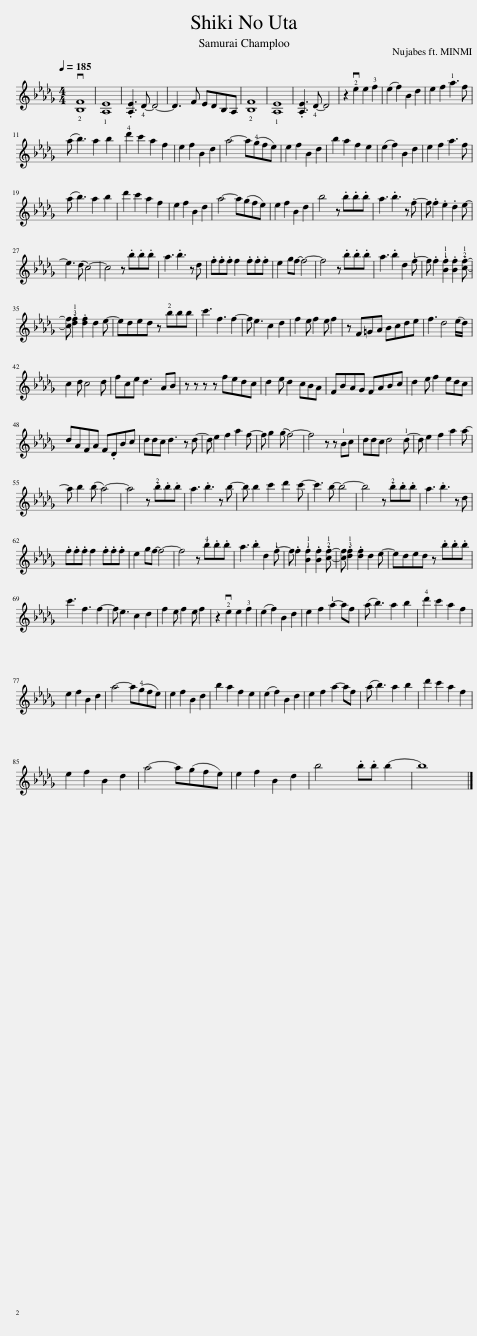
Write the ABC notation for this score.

X:1
L:1/8
Q:1/4=185
M:4/4
I:linebreak $
K:Db
V:1 treble
V:1
 v!2![B,F]8 | !1![A,E]8 | .[A,E]3 !4!D- D4- | D3 F EDB,A, | !2![B,F]8 | %5
 !1![A,E]8 | .[A,E]3 !4!D- D4 | z2 v!2!e2 e2 !3!f2 | (e2 f2) B2 d2 | e2 f2 !1!a3 f |$ %10
 (a b3) a2 b2 | !4!d'2 c'2 a2 f2 | e2 f2 B2 d2 | a4- a(!4!gfe) | e2 f2 B2 d2 | %15
 b2 a2 f2 e2 | (e2 f2) B2 d2 | e2 f2 a3 f |$ (a b3) a2 b2 | d'2 c'2 a2 f2 | %20
 e2 f2 B2 d2 | a4- a(gfe) | e2 f2 B2 d2 | b4 z .b.b.b | a3 .b3 z .f- | %25
 f .f2 .e2 .d2 e- |$ e3 (d c4-) | c4 z .b.b.b | a3 .b3 z d | .f.f.f f2 .f.f.f | %30
 e2 gf- f4- | f4 z .b.b.b | a3 .b2 d2 .!1!f- | f .f2 .!1![Bf]2 .[Bf]2 .!2!!1![cf]- |$ [cf] .!3!!1![df]2 .[df]2 d2 e- | %35
 eded z !2!bbb | c'3 f3 f2- | f e3 c2 d2 | f2 e f2 e f2 | z F=GA Bcde | %40
 f3 d4 (e/d/) |$ c2 d c4 d | fce d3 AB | z z z z fedc | d2 e d2 cBA | %45
 FBAG FABc | d2 e f2 edc |$ dAFA F.DBc | ddc d3 z d- | d e2 f2 a2 f- | %50
 f g2 (g f4-) | f4 z z !1!Bc | ddc d4 !1!d- | d e2 f2 a2 a- |$ a b2 (b a4-) | %55
 a4 z .!2!b.b.b | a3 .b3 z b- | b b2 c'2 d'2 c'- | c'3 b- b4- | b4 z .!2!b.b.b | %60
 a3 .b3 z d |$ .f.f.f f2 .f.f.f | e2 gf- f4- | f4 z .!4!b.b.b | a3 .b2 d2 .!1!f- | %65
 f .f2 .!1![Bf]2 .[Bf]2 .!2!!1![cf]- | [cf] .!3!!1![df]2 .[df]2 d2 e- | eded z .b.b.b |$ c'3 f3 f2- | f e3 c2 d2 | %70
 f2 e f2 e f2 | z2 v!2!e2 e2 !3!f2 | (e2 f2) B2 d2 | e2 f2 !1!a2- af | (a b3) a2 b2 | %75
 !4!d'2 c'2 a2 f2 |$ e2 f2 B2 d2 | a4- a(!4!gfe) | e2 f2 B2 d2 | b2 a2 f2 e2 | %80
 (e2 f2) B2 d2 | e2 f2 a2- af | (a b3) a2 b2 | d'2 c'2 a2 f2 |$ e2 f2 B2 d2 | %85
 a4- a(gfe) | e2 f2 B2 d2 | b4 .b.b b2-[Q:1/4=150][Q:1/4=130] | b8 |] %89
